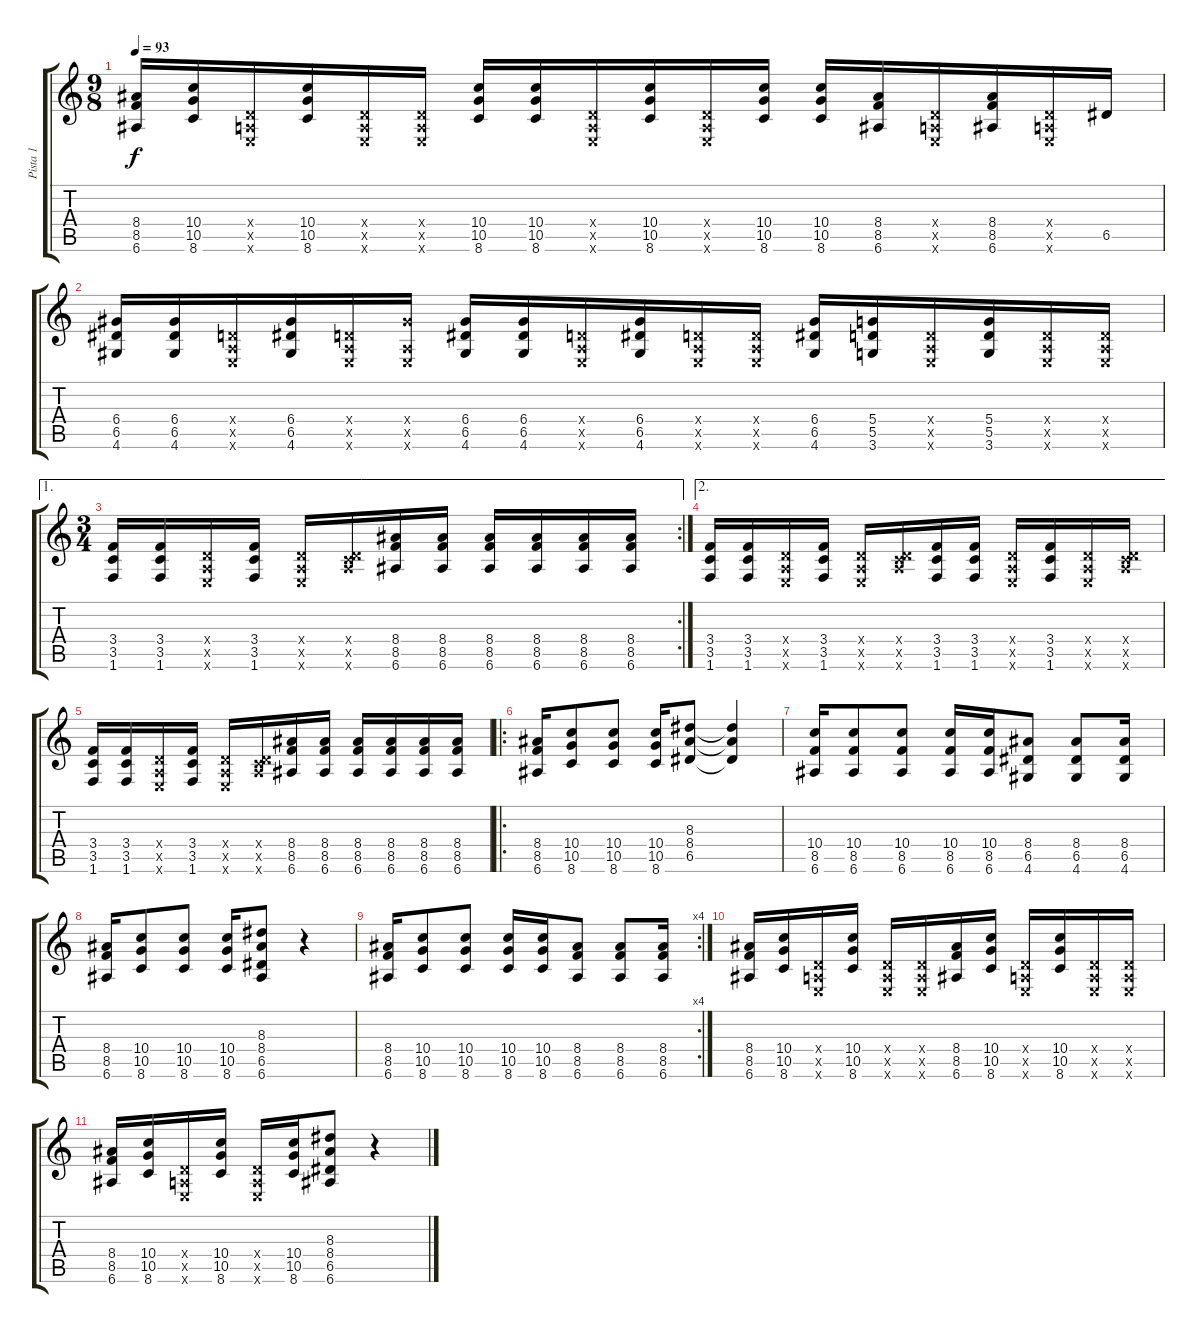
\track ("Pista 1" "Pista 1") {instrument acousticguitarsteel}
\staff {score tabs}
\tuning (E4 B3 G3 D3 A2 E2) {hide}
\ts (9 8)
\tempo 93
\clef g2
\ks c
(8.4 8.5 6.6).16{dy f} (10.4 10.5 8.6).16 (0.4{x} 0.5{x} 0.6{x}).16 (10.4 10.5 8.6).16 (0.4{x} 0.5{x} 0.6{x}).16 (0.4{x} 0.5{x} 0.6{x}).16 (10.4 10.5 8.6).16 (10.4 10.5 8.6).16 (0.4{x} 0.5{x} 0.6{x}).16 (10.4 10.5 8.6).16 (0.4{x} 0.5{x} 0.6{x}).16 (10.4 10.5 8.6).16 (10.4 10.5 8.6).16 (8.4 8.5 6.6).16 (0.4{x} 0.5{x} 0.6{x}).16 (8.4 8.5 6.6).16 (0.4{x} 0.5{x} 0.6{x}).16 6.5.16 |
(6.4 6.5 4.6).16 (6.4 6.5 4.6).16 (0.4{x} 0.5{x} 0.6{x}).16 (6.4 6.5 4.6).16 (0.4{x} 0.5{x} 0.6{x}).16 (6.4{x} 0.5{x} 0.6{x}).16 (6.4 6.5 4.6).16 (6.4 6.5 4.6).16 (0.4{x} 0.5{x} 0.6{x}).16 (6.4 6.5 4.6).16 (0.4{x} 0.5{x} 0.6{x}).16 (0.4{x} 0.5{x} 0.6{x}).16 (6.4 6.5 4.6).16 (5.4 5.5 3.6).16 (0.4{x} 0.5{x} 0.6{x}).16 (5.4 5.5 3.6).16 (0.4{x} 0.5{x} 0.6{x}).16 (0.4{x} 0.5{x} 0.6{x}).16 |
\ae 1
\rc 2
\ts (3 4)
(3.4 3.5 1.6).16 (3.4 3.5 1.6).16 (0.4{x} 0.5{x} 0.6{x}).16 (3.4 3.5 1.6).16 (0.4{x} 0.5{x} 0.6{x}).16 (0.4{x} 0.5{x} 8.6{x}).16 (8.4 8.5 6.6).16 (8.4 8.5 6.6).16 (8.4 8.5 6.6).16 (8.4 8.5 6.6).16 (8.4 8.5 6.6).16 (8.4 8.5 6.6).16 |
\ae 2
(3.4 3.5 1.6).16 (3.4 3.5 1.6).16 (0.4{x} 0.5{x} 0.6{x}).16 (3.4 3.5 1.6).16 (0.4{x} 0.5{x} 0.6{x}).16 (0.4{x} 0.5{x} 8.6{x}).16 (3.4 3.5 1.6).16 (3.4 3.5 1.6).16 (0.4{x} 0.5{x} 0.6{x}).16 (3.4 3.5 1.6).16 (0.4{x} 0.5{x} 0.6{x}).16 (0.4{x} 0.5{x} 8.6{x}).16 |
(3.4 3.5 1.6).16 (3.4 3.5 1.6).16 (0.4{x} 0.5{x} 0.6{x}).16 (3.4 3.5 1.6).16 (0.4{x} 0.5{x} 0.6{x}).16 (0.4{x} 0.5{x} 8.6{x}).16 (8.4 8.5 6.6).16 (8.4 8.5 6.6).16 (8.4 8.5 6.6).16 (8.4 8.5 6.6).16 (8.4 8.5 6.6).16 (8.4 8.5 6.6).16 |
\ro
(8.4 8.5 6.6).16 (10.4 10.5 8.6).8 (10.4 10.5 8.6).8 (10.4 10.5 8.6).16 (8.3 8.4 6.5).8 (8.3{t} 8.4{t} 6.5{t}).4 |
(10.4 8.5 6.6).16 (10.4 8.5 6.6).8 (10.4 8.5 6.6).8 (10.4 8.5 6.6).16 (10.4 8.5 6.6).16 (8.4 6.5 4.6).8 (8.4 6.5 4.6).8 (8.4 6.5 4.6).16 |
(8.4 8.5 6.6).16 (10.4 10.5 8.6).8 (10.4 10.5 8.6).8 (10.4 10.5 8.6).16 (8.3 8.4 6.5 6.6).8 r.4 |
\rc 4
(8.4 8.5 6.6).16 (10.4 10.5 8.6).8 (10.4 10.5 8.6).8 (10.4 10.5 8.6).16 (10.4 10.5 8.6).16 (8.4 8.5 6.6).8 (8.4 8.5 6.6).8 (8.4 8.5 6.6).16 |
(8.4 8.5 6.6).16 (10.4 10.5 8.6).16 (0.4{x} 0.5{x} 0.6{x}).16 (10.4 10.5 8.6).16 (0.4{x} 0.5{x} 0.6{x}).16 (0.4{x} 0.5{x} 0.6{x}).16 (8.4 8.5 6.6).16 (10.4 10.5 8.6).16 (0.4{x} 0.5{x} 0.6{x}).16 (10.4 10.5 8.6).16 (0.4{x} 0.5{x} 0.6{x}).16 (0.4{x} 0.5{x} 0.6{x}).16 |
(8.4 8.5 6.6).16 (10.4 10.5 8.6).16 (0.4{x} 0.5{x} 0.6{x}).16 (10.4 10.5 8.6).16 (0.4{x} 0.5{x} 0.6{x}).16 (10.4 10.5 8.6).16 (8.3 8.4 6.5 6.6).8 r.4
